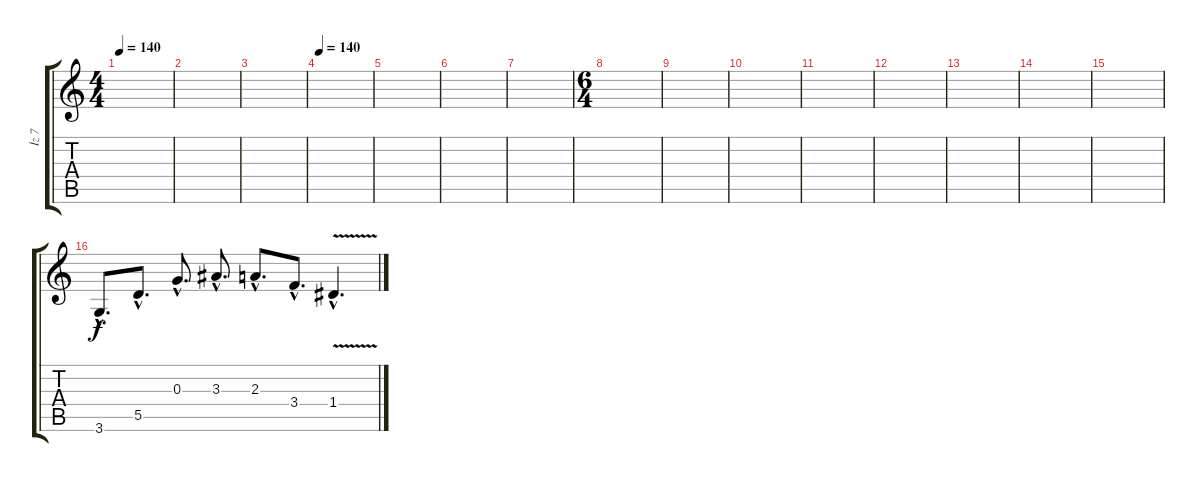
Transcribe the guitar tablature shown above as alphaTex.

\track ("İz 7" "İz 7") {instrument distortionguitar}
\staff {score tabs}
\tuning (E4 B3 G3 D3 A2 E2) {hide}
\ts (4 4)
\tempo 140
\clef g2
\ks c
|
|
|
\tempo 140
|
|
|
|
\ts (6 4)
|
|
|
|
|
|
|
|
3.6{hac}.8{d instrument acousticguitarsteel} 5.5{hac}.8{d} 0.3{hac}.8{d} 3.3{hac}.8{d} 2.3{hac}.8{d} 3.4{hac}.8{d} 1.4{v hac}.4{d}
